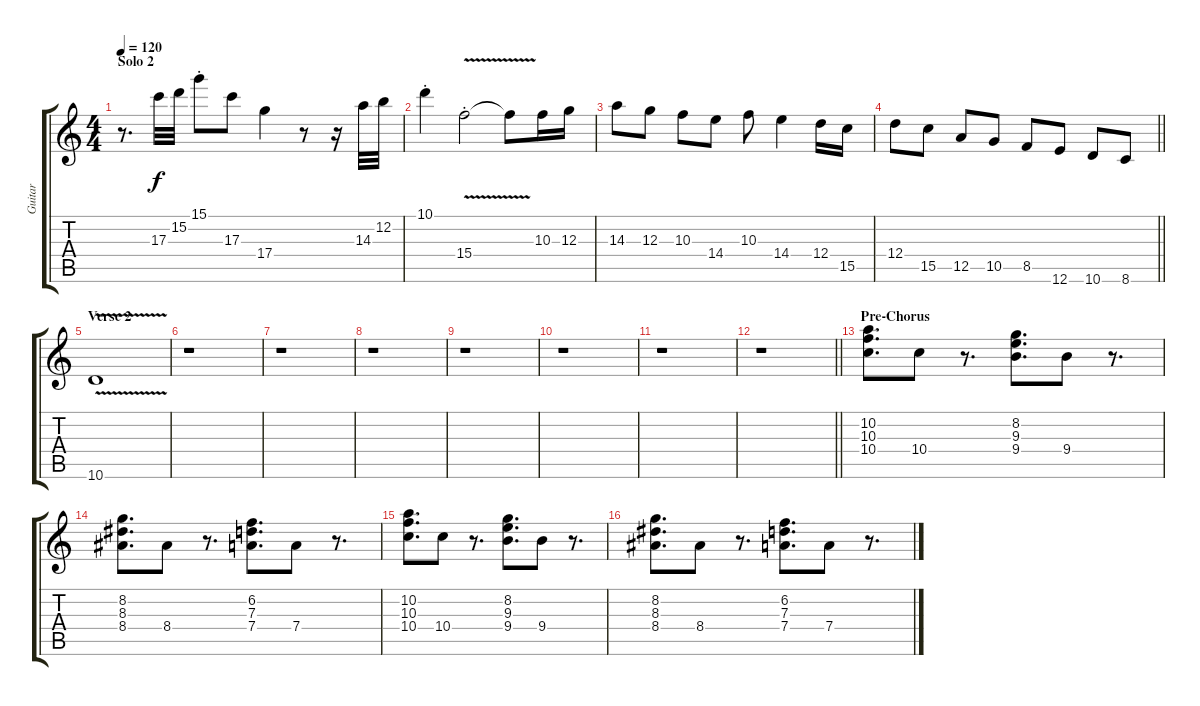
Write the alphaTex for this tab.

\track ("Guitar" "Guitar") {instrument electricguitarjazz}
\staff {score tabs}
\tuning (E4 B3 G3 D3 A2 E2) {hide}
\ts (4 4)
\section ("" "Solo 2")
\tempo 120
\clef g2
\ks c
r.8{d dy f} 17.3.32 15.2.32 15.1{st}.8 17.3.8 17.4.4 r.8 r.16 14.3.32 12.2.32 |
10.1{st}.4 15.4{v st}.2 15.4{t}.8 10.3.16 12.3.16 |
14.3.8 12.3.8 10.3.8 14.4.8 10.3.8 14.4.4 12.4.16 15.5.16 |
\barLineRight lightlight
12.4.8 15.5.8 12.5.8 10.5.8 8.5.8 12.6.8 10.6.8 8.6.8 |
\section ("" "Verse 2")
10.6{v}.1 |
r.1 |
r.1 |
r.1 |
r.1 |
r.1 |
r.1 |
\barLineRight lightlight
r.1 |
\section ("" "Pre-Chorus")
(10.2 10.3 10.4).8{d volume 8 instrument electricguitarclean} 10.4.8 r.8{d} (8.2 9.3 9.4).8{d} 9.4.8 r.8{d} |
(8.2 8.3 8.4).8{d} 8.4.8 r.8{d} (6.2 7.3 7.4).8{d} 7.4.8 r.8{d} |
(10.2 10.3 10.4).8{d} 10.4.8 r.8{d} (8.2 9.3 9.4).8{d} 9.4.8 r.8{d} |
(8.2 8.3 8.4).8{d} 8.4.8 r.8{d} (6.2 7.3 7.4).8{d} 7.4.8 r.8{d}
